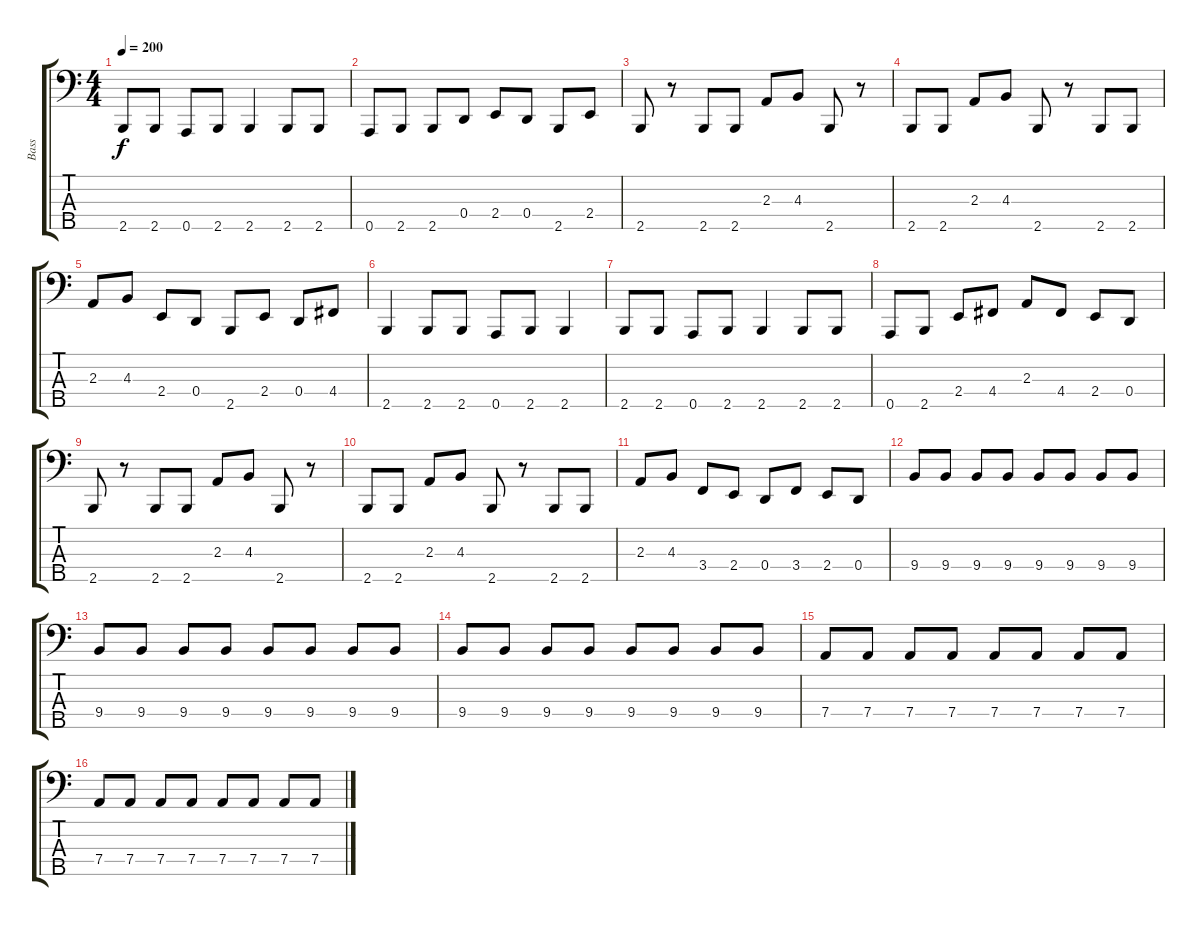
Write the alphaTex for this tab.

\track ("Bass" "Bass") {instrument electricbassfinger}
\staff {score tabs}
\tuning (F2 C2 G1 D1 A0) {hide}
\ts (4 4)
\tempo 200
\clef f4
\ks c
2.5.8{dy f} 2.5.8 0.5.8 2.5.8 2.5.4 2.5.8 2.5.8 |
0.5.8 2.5.8 2.5.8 0.4.8 2.4.8 0.4.8 2.5.8 2.4.8 |
2.5.8 r.8 2.5.8 2.5.8 2.3.8 4.3.8 2.5.8 r.8 |
2.5.8 2.5.8 2.3.8 4.3.8 2.5.8 r.8 2.5.8 2.5.8 |
2.3.8 4.3.8 2.4.8 0.4.8 2.5.8 2.4.8 0.4.8 4.4.8 |
2.5.4 2.5.8 2.5.8 0.5.8 2.5.8 2.5.4 |
2.5.8 2.5.8 0.5.8 2.5.8 2.5.4 2.5.8 2.5.8 |
0.5.8 2.5.8 2.4.8 4.4.8 2.3.8 4.4.8 2.4.8 0.4.8 |
2.5.8 r.8 2.5.8 2.5.8 2.3.8 4.3.8 2.5.8 r.8 |
2.5.8 2.5.8 2.3.8 4.3.8 2.5.8 r.8 2.5.8 2.5.8 |
2.3.8 4.3.8 3.4.8 2.4.8 0.4.8 3.4.8 2.4.8 0.4.8 |
9.4.8 9.4.8 9.4.8 9.4.8 9.4.8 9.4.8 9.4.8 9.4.8 |
9.4.8 9.4.8 9.4.8 9.4.8 9.4.8 9.4.8 9.4.8 9.4.8 |
9.4.8 9.4.8 9.4.8 9.4.8 9.4.8 9.4.8 9.4.8 9.4.8 |
7.4.8 7.4.8 7.4.8 7.4.8 7.4.8 7.4.8 7.4.8 7.4.8 |
7.4.8 7.4.8 7.4.8 7.4.8 7.4.8 7.4.8 7.4.8 7.4.8
